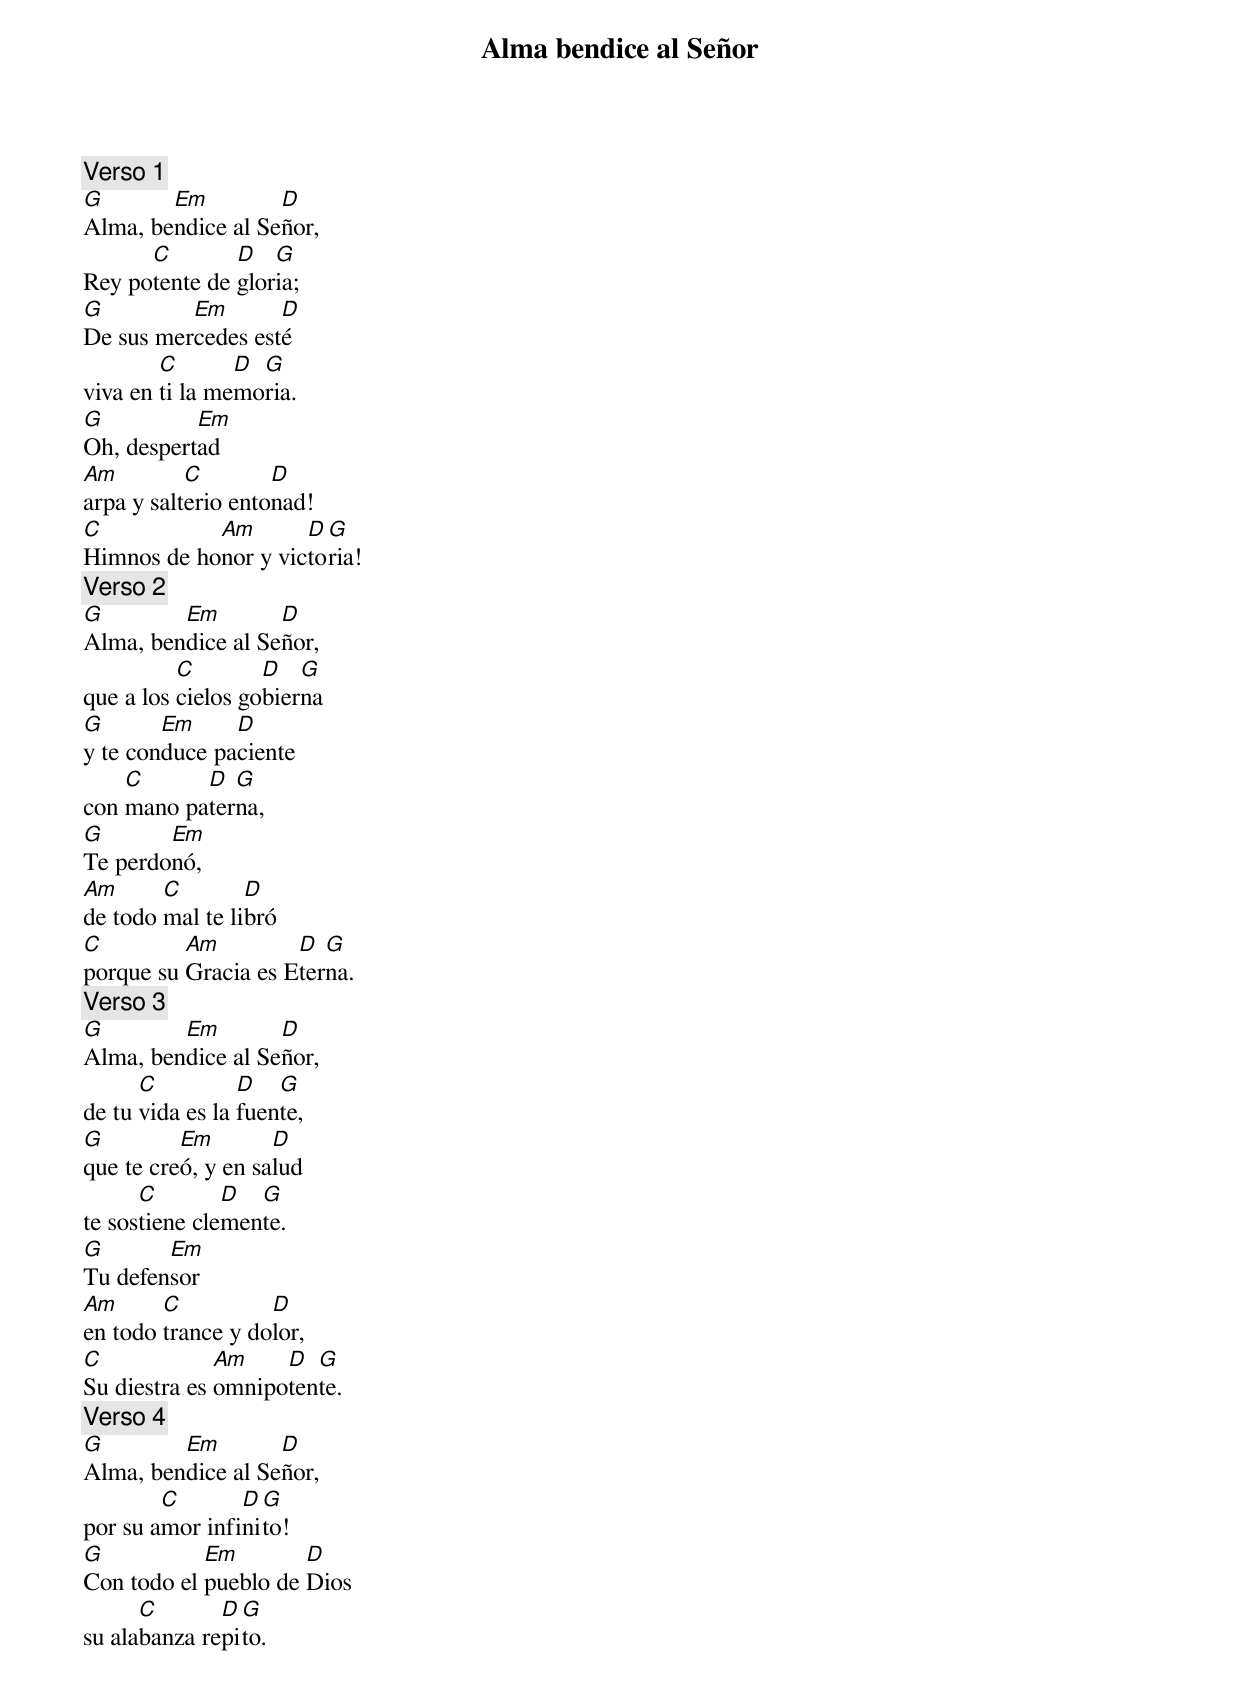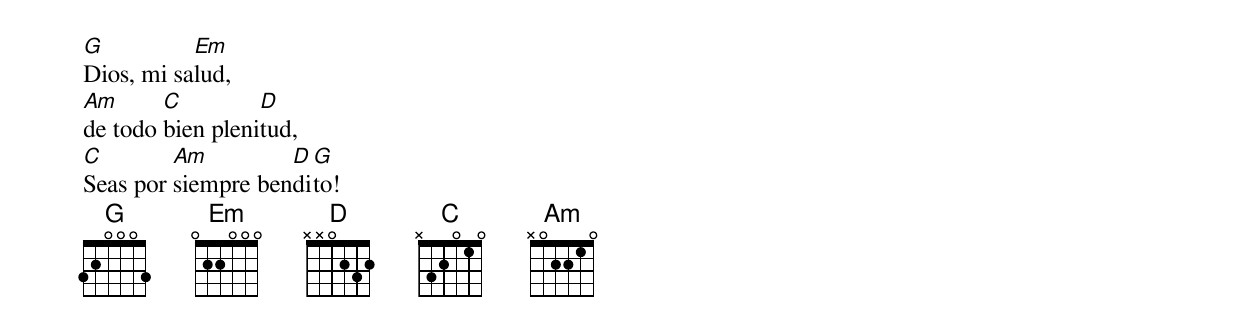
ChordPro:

{title: Alma bendice al Señor }
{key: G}
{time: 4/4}
{comment: Verso 1}
[G]Alma, be[Em]ndice al Se[D]ñor,
Rey po[C]tente de [D]glor[G]ia;
[G]De sus mer[Em]cedes est[D]é
viva en [C]ti la me[D]mo[G]ria.
[G]Oh, despert[Em]ad
[Am]arpa y salt[C]erio ento[D]nad!
[C]Himnos de ho[Am]nor y vic[D]to[G]ria!
{comment: Verso 2}
[G]Alma, ben[Em]dice al Se[D]ñor,
que a los [C]cielos go[D]bier[G]na
[G]y te con[Em]duce pa[D]ciente
con [C]mano pa[D]ter[G]na,
[G]Te perdo[Em]nó,
[Am]de todo [C]mal te li[D]bró
[C]porque su [Am]Gracia es E[D]ter[G]na.
{comment: Verso 3}
[G]Alma, ben[Em]dice al Se[D]ñor,
de tu [C]vida es la [D]fuen[G]te,
[G]que te cre[Em]ó, y en sa[D]lud
te sos[C]tiene cle[D]men[G]te.
[G]Tu defen[Em]sor
[Am]en todo [C]trance y do[D]lor,
[C]Su diestra es [Am]omnipo[D]ten[G]te.
{comment: Verso 4}
[G]Alma, ben[Em]dice al Se[D]ñor,
por su a[C]mor infi[D]ni[G]to!
[G]Con todo el [Em]pueblo de [D]Dios
su ala[C]banza re[D]pi[G]to.
[G]Dios, mi sa[Em]lud,
[Am]de todo [C]bien pleni[D]tud,
[C]Seas por [Am]siempre ben[D]di[G]to!
